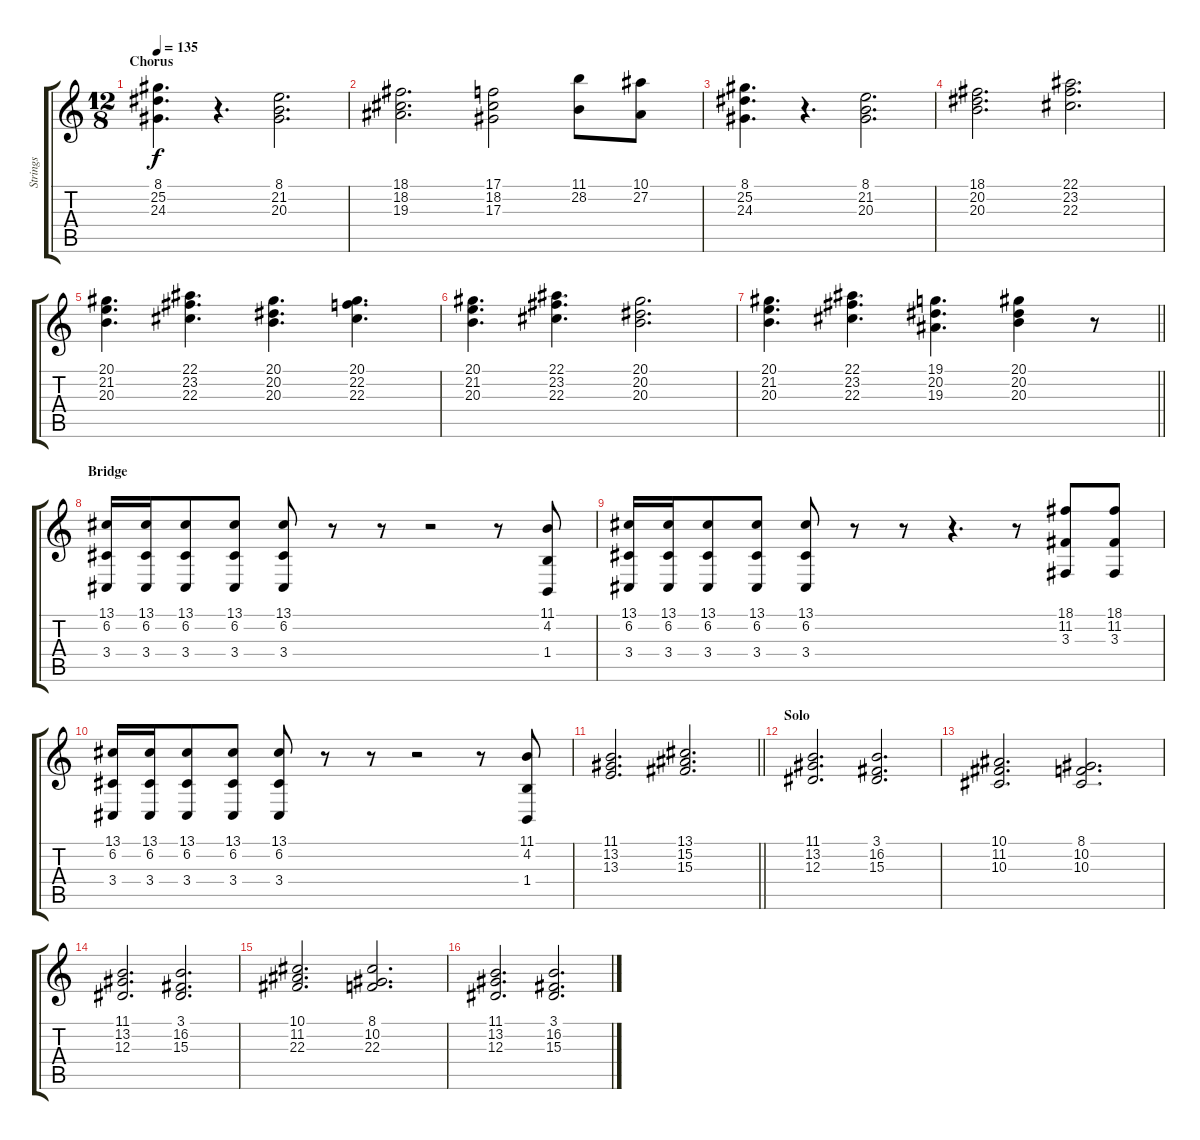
\track ("Strings" "Strings") {instrument stringensemble1}
\staff {score tabs}
\tuning (C4 G3 Eb3 Bb2 F2 C2) {hide}
\ts (12 8)
\section ("" "Chorus")
\tempo 135
\clef g2
\ks c
(8.1 25.2 24.3).4{d dy f} r.4{d} (8.1 21.2 20.3).2{d} |
(18.1 18.2 19.3).2{d} (17.1 18.2 17.3).2 (11.1 28.2).8 (10.1 27.2).8 |
(8.1 25.2 24.3).4{d} r.4{d} (8.1 21.2 20.3).2{d} |
(18.1 20.2 20.3).2{d} (22.1 23.2 22.3).2{d} |
(20.1 21.2 20.3).4{d} (22.1 23.2 22.3).4{d} (20.1 20.2 20.3).4{d} (20.1 22.2 22.3).4{d} |
(20.1 21.2 20.3).4{d} (22.1 23.2 22.3).4{d} (20.1 20.2 20.3).2{d} |
\barLineRight lightlight
(20.1 21.2 20.3).4{d} (22.1 23.2 22.3).4{d} (19.1 20.2 19.3).4{d} (20.1 20.2 20.3).4 r.8 |
\section ("" "Bridge")
(13.1 6.2 3.4).16 (13.1 6.2 3.4).16 (13.1 6.2 3.4).8 (13.1 6.2 3.4).8 (13.1 6.2 3.4).8 r.8 r.8 r.2 r.8 (11.1 4.2 1.4).8 |
(13.1 6.2 3.4).16 (13.1 6.2 3.4).16 (13.1 6.2 3.4).8 (13.1 6.2 3.4).8 (13.1 6.2 3.4).8 r.8 r.8 r.4{d} r.8 (18.1 11.2 3.3).8 (18.1 11.2 3.3).8 |
(13.1 6.2 3.4).16 (13.1 6.2 3.4).16 (13.1 6.2 3.4).8 (13.1 6.2 3.4).8 (13.1 6.2 3.4).8 r.8 r.8 r.2 r.8 (11.1 4.2 1.4).8 |
\barLineRight lightlight
(11.1 13.2 13.3).2{d} (13.1 15.2 15.3).2{d} |
\section ("" "Solo")
(11.1 13.2 12.3).2{d} (3.1 16.2 15.3).2{d} |
(10.1 11.2 10.3).2{d} (8.1 10.2 10.3).2{d} |
(11.1 13.2 12.3).2{d} (3.1 16.2 15.3).2{d} |
(10.1 11.2 22.3).2{d} (8.1 10.2 22.3).2{d} |
(11.1 13.2 12.3).2{d} (3.1 16.2 15.3).2{d}
